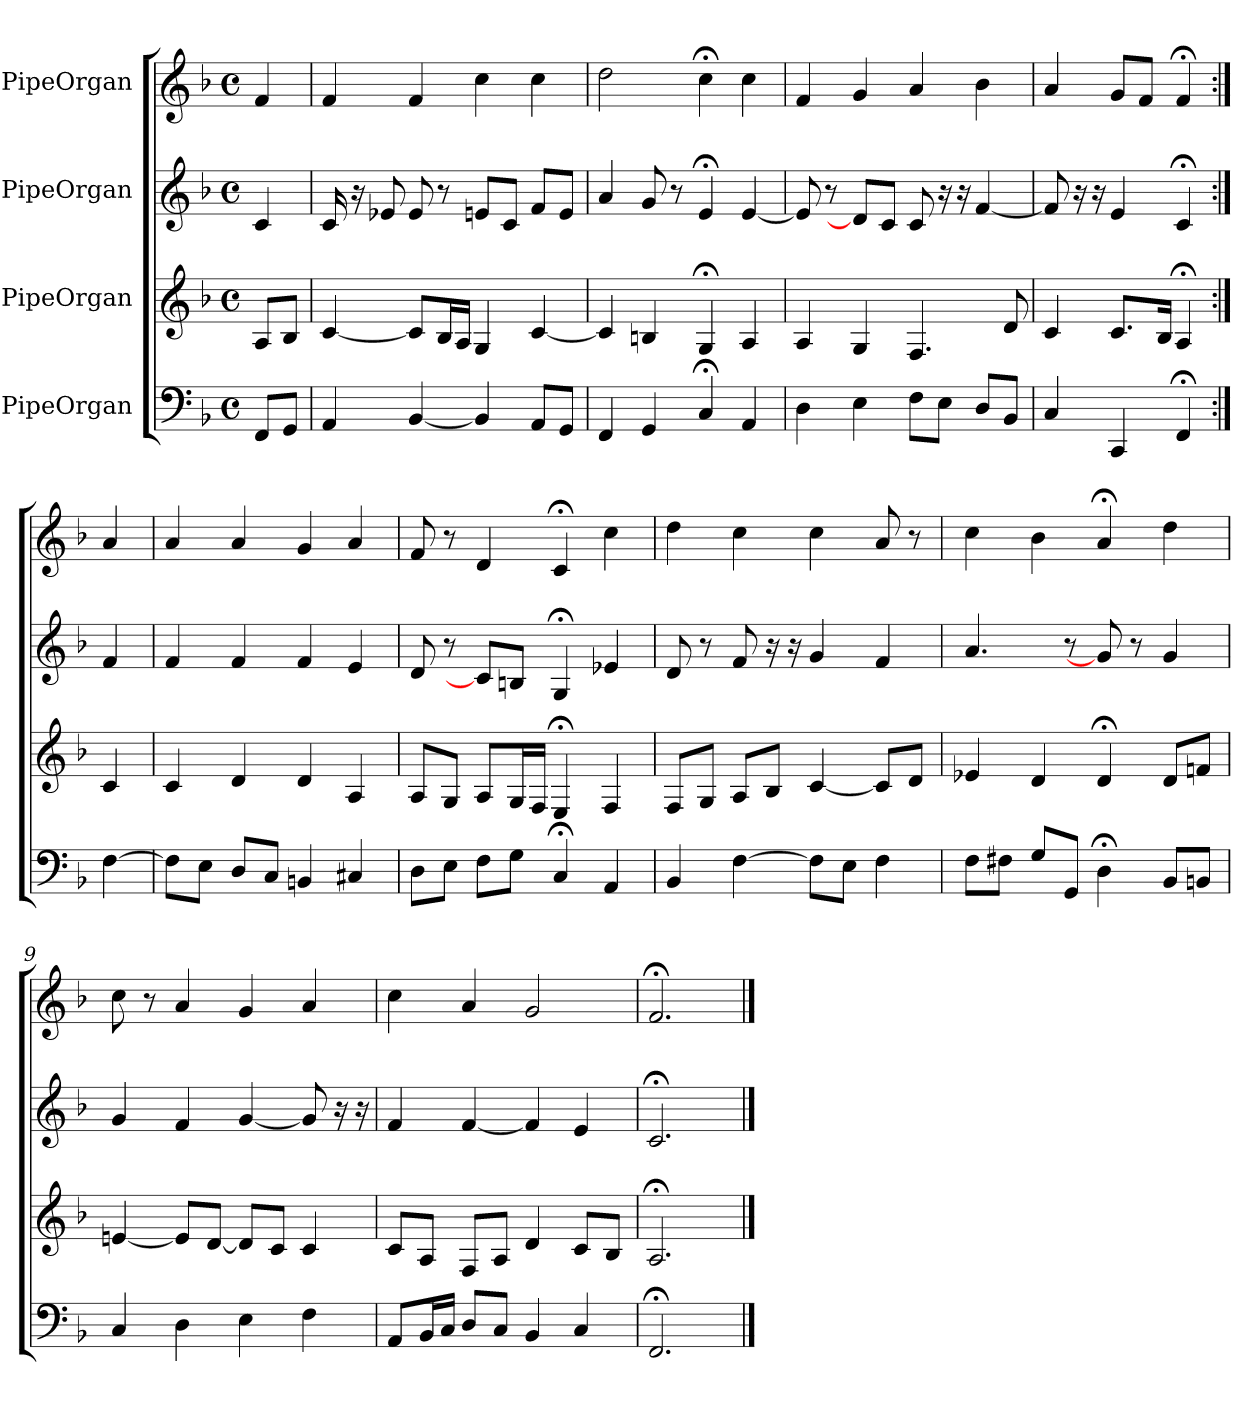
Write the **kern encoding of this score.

**kern	**kern	**kern	**kern
*part4	*part3	*part2	*part1
*staff4	*staff3	*staff2	*staff1
*I"PipeOrgan	*I"PipeOrgan	*I"PipeOrgan	*I"PipeOrgan
*k[b-]	*k[b-]	*k[b-]	*k[b-]
*F:	*F:	*F:	*F:
*M4/4	*M4/4	*M4/4	*M4/4
*met(c)	*met(c)	*met(c)	*met(c)
*MM60	*MM60	*MM60	*MM60
=	=	=	=
8FFL	8AL	4c	4f
8GGJ	8B-J	.	.
=1	=1	=1	=1
4AA	[4c	16c	4f
.	.	16r	.
.	.	8e-X	.
[4BB-	8cL]	8e-	4f
.	16B-L	8r	.
.	16AJJ	.	.
4BB-]	4G	8enL	4cc
.	.	8cJ	.
8AAL	[4c	8fL	4cc
8GGJ	.	8eJ	.
=2	=2	=2	=2
4FF	4c]	4a	2dd
4GG	4Bn	8g	.
.	.	8r	.
4C;<	4G;<	4e;<	4cc;<
4AA	4A	[4e	4cc
=3	=3	=3	=3
4D	4A	8e]	4f
.	.	8r	.
4E	4G	8dL]	4g
.	.	8cJ	.
8FL	4.F	8c	4a
8EJ	.	16r	.
.	.	16r	.
8DL	.	[4f	4b-
8BB-J	8d	.	.
=4	=4	=4	=4
4C	4c	8f]	4a
.	.	16r	.
.	.	16r	.
4CC	8.cL	4e	8gL
.	.	.	8fJ
.	16B-Jk	.	.
4FF;<	4A;<	4c;<	4f;<
=:|!	=:|!	=:|!	=:|!
[4F	4c	4f	4a
=5	=5	=5	=5
8FL]	4c	4f	4a
8EJ	.	.	.
8DL	4d	4f	4a
8CJ	.	.	.
4BBn	4d	4f	4g
4C#X	4A	4e	4a
=6	=6	=6	=6
8DL	8AL	8d	8f
8EJ	8GJ	8r	8r
8FL	8AL	8cL]	4d
8GJ	16GL	8BnJ	.
.	16FJJ	.	.
4C;<	4E;<	4G;<	4c;<
4AA	4F	4e-X	4cc
=7	=7	=7	=7
4BB-	8FL	8d	4dd
.	8GJ	8r	.
[4F	8AL	8f	4cc
.	8B-J	16r	.
.	.	16r	.
8FL]	[4c	4g	4cc
8EJ	.	.	.
4F	8cL]	4f	8a
.	8dJ	.	8r
=8	=8	=8	=8
8FL	4e-X	4.a	4cc
8F#XJ	.	.	.
8GL	4d	.	4b-
8GGJ	.	8r	.
4D;<	4d;<	8g]	4a;<
.	.	8r	.
8BB-L	8dL	4g	4dd
8BBnJ	8fnJ	.	.
=9	=9	=9	=9
4C	[4en	4g	8cc
.	.	.	8r
4D	8eL]	4f	4a
.	[8dJ	.	.
4E	8dL]	[4g	4g
.	8cJ	.	.
4F	4c	8g]	4a
.	.	16r	.
.	.	16r	.
=10	=10	=10	=10
8AAL	8cL	4f	4cc
16BB-L	8AJ	.	.
16CJJ	.	.	.
8DL	8FL	[4f	4a
8CJ	8AJ	.	.
4BB-	4d	4f]	2g
4C	8cL	4e	.
.	8B-J	.	.
=11	=11	=11	=11
2.FF;<	2.A;<	2.c;<	2.f;<
==	==	==	==
*-	*-	*-	*-
